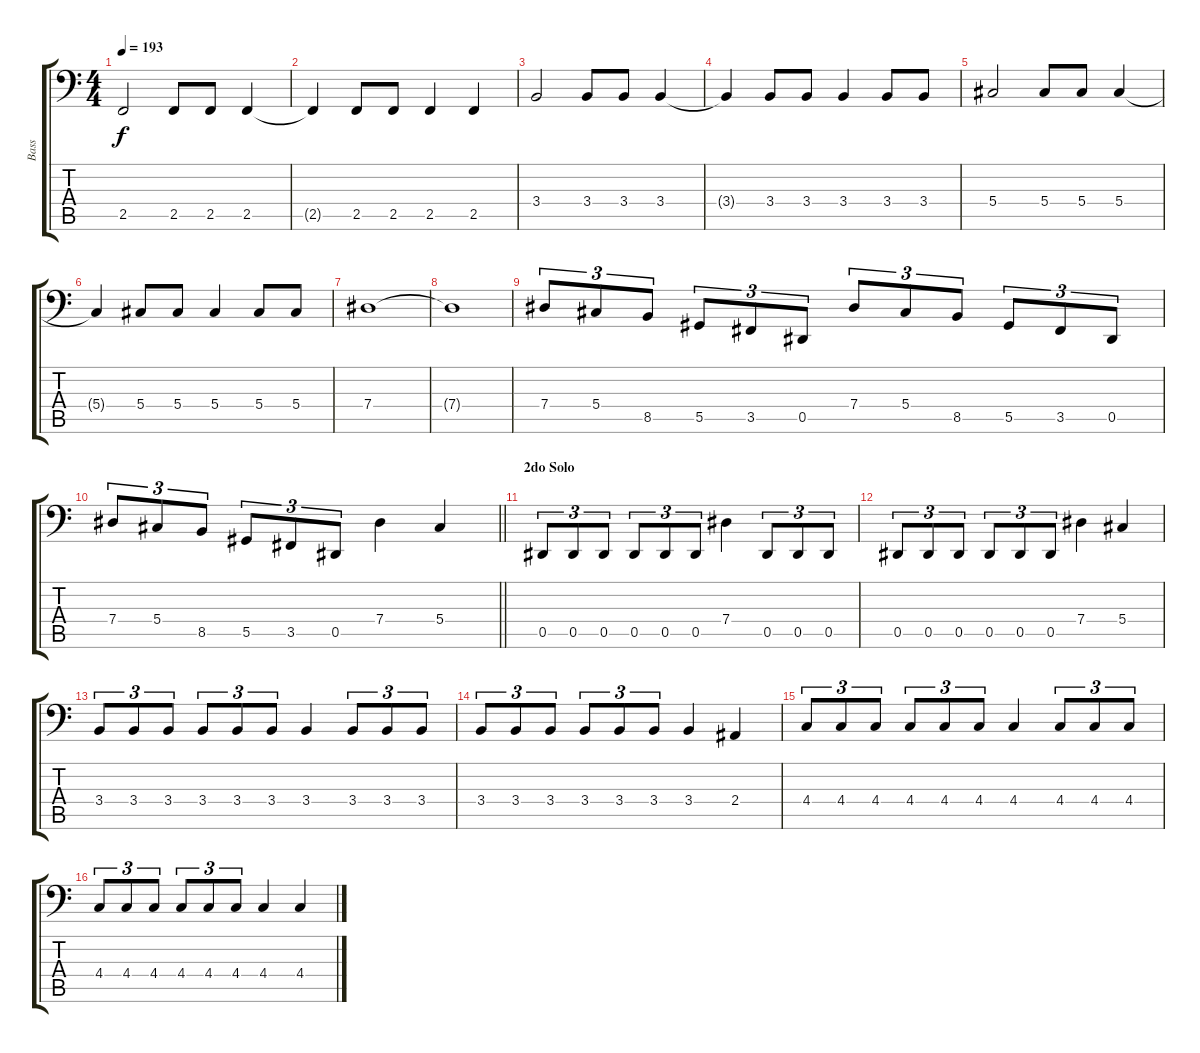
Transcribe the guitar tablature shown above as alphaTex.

\track ("Bass" "Bass") {instrument electricbassfinger}
\staff {score tabs}
\tuning (B2 Gb2 Db2 Ab1 Eb1 Bb0) {hide}
\ts (4 4)
\tempo 193
\clef f4
\ks c
2.5.2{dy f} 2.5.8 2.5.8 2.5.4 |
2.5{t}.4 2.5.8 2.5.8 2.5.4 2.5.4 |
3.4.2 3.4.8 3.4.8 3.4.4 |
3.4{t}.4 3.4.8 3.4.8 3.4.4 3.4.8 3.4.8 |
5.4.2 5.4.8 5.4.8 5.4.4 |
5.4{t}.4 5.4.8 5.4.8 5.4.4 5.4.8 5.4.8 |
7.4.1 |
7.4{t}.1 |
7.4.8{tu (3 2)} 5.4.8{tu (3 2)} 8.5.8{tu (3 2)} 5.5.8{tu (3 2)} 3.5.8{tu (3 2)} 0.5.8{tu (3 2)} 7.4.8{tu (3 2)} 5.4.8{tu (3 2)} 8.5.8{tu (3 2)} 5.5.8{tu (3 2)} 3.5.8{tu (3 2)} 0.5.8{tu (3 2)} |
\barLineRight lightlight
7.4.8{tu (3 2)} 5.4.8{tu (3 2)} 8.5.8{tu (3 2)} 5.5.8{tu (3 2)} 3.5.8{tu (3 2)} 0.5.8{tu (3 2)} 7.4.4 5.4.4 |
\section ("" "2do Solo")
0.5.8{tu (3 2)} 0.5.8{tu (3 2)} 0.5.8{tu (3 2)} 0.5.8{tu (3 2)} 0.5.8{tu (3 2)} 0.5.8{tu (3 2)} 7.4.4 0.5.8{tu (3 2)} 0.5.8{tu (3 2)} 0.5.8{tu (3 2)} |
0.5.8{tu (3 2)} 0.5.8{tu (3 2)} 0.5.8{tu (3 2)} 0.5.8{tu (3 2)} 0.5.8{tu (3 2)} 0.5.8{tu (3 2)} 7.4.4 5.4.4 |
3.4.8{tu (3 2)} 3.4.8{tu (3 2)} 3.4.8{tu (3 2)} 3.4.8{tu (3 2)} 3.4.8{tu (3 2)} 3.4.8{tu (3 2)} 3.4.4 3.4.8{tu (3 2)} 3.4.8{tu (3 2)} 3.4.8{tu (3 2)} |
3.4.8{tu (3 2)} 3.4.8{tu (3 2)} 3.4.8{tu (3 2)} 3.4.8{tu (3 2)} 3.4.8{tu (3 2)} 3.4.8{tu (3 2)} 3.4.4 2.4.4 |
4.4.8{tu (3 2)} 4.4.8{tu (3 2)} 4.4.8{tu (3 2)} 4.4.8{tu (3 2)} 4.4.8{tu (3 2)} 4.4.8{tu (3 2)} 4.4.4 4.4.8{tu (3 2)} 4.4.8{tu (3 2)} 4.4.8{tu (3 2)} |
4.4.8{tu (3 2)} 4.4.8{tu (3 2)} 4.4.8{tu (3 2)} 4.4.8{tu (3 2)} 4.4.8{tu (3 2)} 4.4.8{tu (3 2)} 4.4.4 4.4.4
